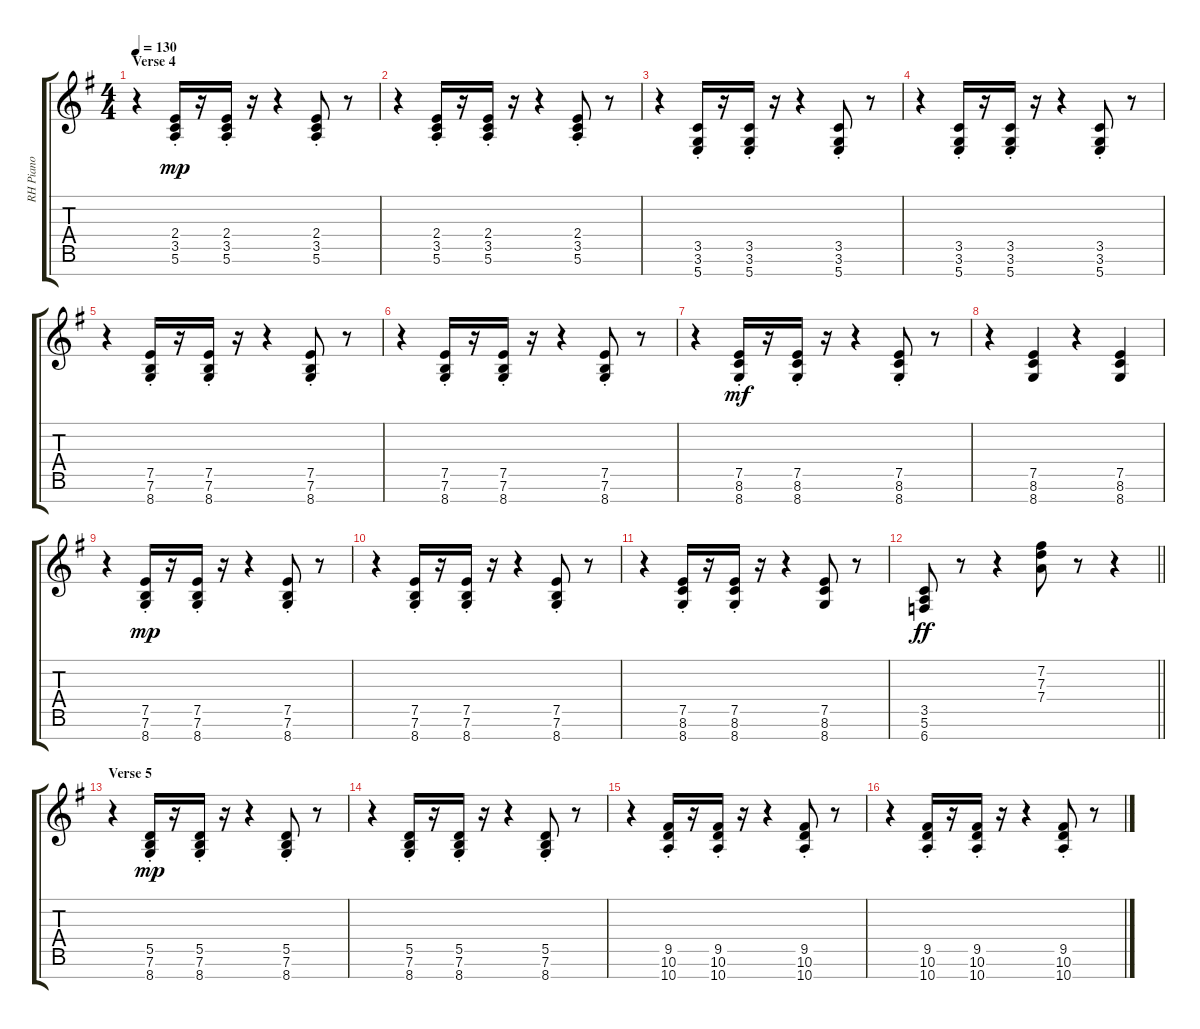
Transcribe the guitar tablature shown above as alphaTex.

\track ("RH Piano" "RH Piano") {instrument acousticgrandpiano}
\staff {score tabs}
\tuning (E5 B4 G4 D4 A3 E3 B2) {hide}
\ts (4 4)
\section ("" "Verse 4")
\tempo 130
\clef g2
\ks g
r.4{dy mf} (2.4{st} 3.5{st} 5.6{st}).16{dy mp} r.16 (2.4{st} 3.5{st} 5.6{st}).16 r.16 r.4 (2.4{st} 3.5{st} 5.6{st}).8 r.8 |
r.4 (2.4{st} 3.5{st} 5.6{st}).16 r.16 (2.4{st} 3.5{st} 5.6{st}).16 r.16 r.4 (2.4{st} 3.5{st} 5.6{st}).8 r.8 |
r.4 (3.5{st} 3.6{st} 5.7{st}).16 r.16 (3.5{st} 3.6{st} 5.7{st}).16 r.16 r.4 (3.5{st} 3.6{st} 5.7{st}).8 r.8 |
r.4 (3.5{st} 3.6{st} 5.7{st}).16 r.16 (3.5{st} 3.6{st} 5.7{st}).16 r.16 r.4 (3.5{st} 3.6{st} 5.7{st}).8 r.8 |
r.4 (7.5{st} 7.6{st} 8.7{st}).16 r.16 (7.5{st} 7.6{st} 8.7{st}).16 r.16 r.4 (7.5{st} 7.6{st} 8.7{st}).8 r.8 |
r.4 (7.5{st} 7.6{st} 8.7{st}).16 r.16 (7.5{st} 7.6{st} 8.7{st}).16 r.16 r.4 (7.5{st} 7.6{st} 8.7{st}).8 r.8 |
r.4 (7.5{st} 8.6{st} 8.7{st}).16{dy mf} r.16 (7.5{st} 8.6{st} 8.7{st}).16 r.16 r.4 (7.5{st} 8.6{st} 8.7{st}).8 r.8 |
r.4 (7.5 8.6 8.7).4 r.4 (7.5 8.6 8.7).4 |
r.4 (7.5{st} 7.6{st} 8.7{st}).16{dy mp} r.16 (7.5{st} 7.6{st} 8.7{st}).16 r.16 r.4 (7.5{st} 7.6{st} 8.7{st}).8 r.8 |
r.4 (7.5{st} 7.6{st} 8.7{st}).16 r.16 (7.5{st} 7.6{st} 8.7{st}).16 r.16 r.4 (7.5{st} 7.6{st} 8.7{st}).8 r.8 |
r.4 (7.5{st} 8.6{st} 8.7{st}).16 r.16 (7.5{st} 8.6{st} 8.7{st}).16 r.16 r.4 (7.5 8.6 8.7).8 r.8 |
\barLineRight lightlight
(3.5 5.6 6.7).8{dy ff} r.8 r.4 (7.2 7.3 7.4).8 r.8 r.4 |
\section ("" "Verse 5")
r.4 (5.5{st} 7.6{st} 8.7{st}).16{dy mp} r.16 (5.5{st} 7.6{st} 8.7{st}).16 r.16 r.4 (5.5{st} 7.6{st} 8.7{st}).8 r.8 |
r.4 (5.5{st} 7.6{st} 8.7{st}).16 r.16 (5.5{st} 7.6{st} 8.7{st}).16 r.16 r.4 (5.5{st} 7.6{st} 8.7{st}).8 r.8 |
r.4 (9.5{st} 10.6{st} 10.7{st}).16 r.16 (9.5{st} 10.6{st} 10.7{st}).16 r.16 r.4 (9.5{st} 10.6{st} 10.7{st}).8 r.8 |
r.4 (9.5{st} 10.6{st} 10.7{st}).16 r.16 (9.5{st} 10.6{st} 10.7{st}).16 r.16 r.4 (9.5{st} 10.6{st} 10.7{st}).8 r.8
